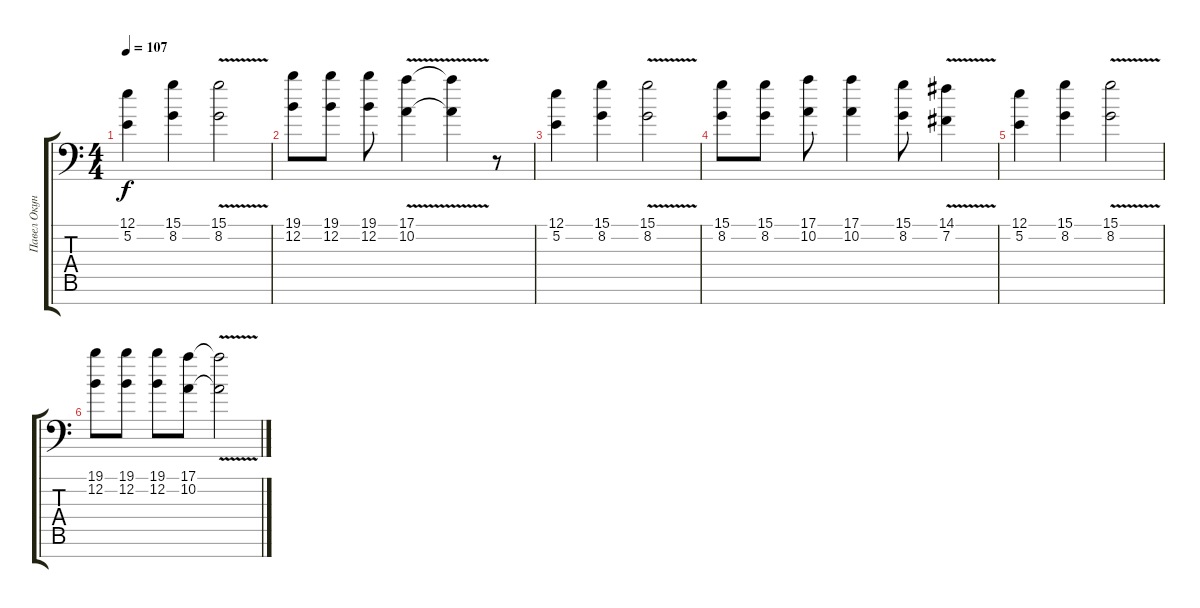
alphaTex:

\track ("Павел Окунев" "Павел Окун") {instrument lead2sawtooth}
\staff {score tabs}
\tuning (E4 B3 G3 D3 A2 E2 C-1) {hide}
\ts (4 4)
\tempo 107
\clef f4
\ks c
(12.1 5.2).4{dy f} (15.1 8.2).4 (15.1{v} 8.2{v}).2 |
(19.1 12.2).8 (19.1 12.2).8 (19.1 12.2).8 (17.1{v} 10.2{v}).4 (17.1{t} 10.2{t}).4 r.8 |
(12.1 5.2).4 (15.1 8.2).4 (15.1{v} 8.2{v}).2 |
(15.1 8.2).8 (15.1 8.2).8 (17.1 10.2).8 (17.1 10.2).4 (15.1 8.2).8 (14.1{v} 7.2{v}).4 |
(12.1 5.2).4 (15.1 8.2).4 (15.1{v} 8.2{v}).2 |
(19.1 12.2).8 (19.1 12.2).8 (19.1 12.2).8 (17.1 10.2).8 (17.1{v t} 10.2{v t}).2
